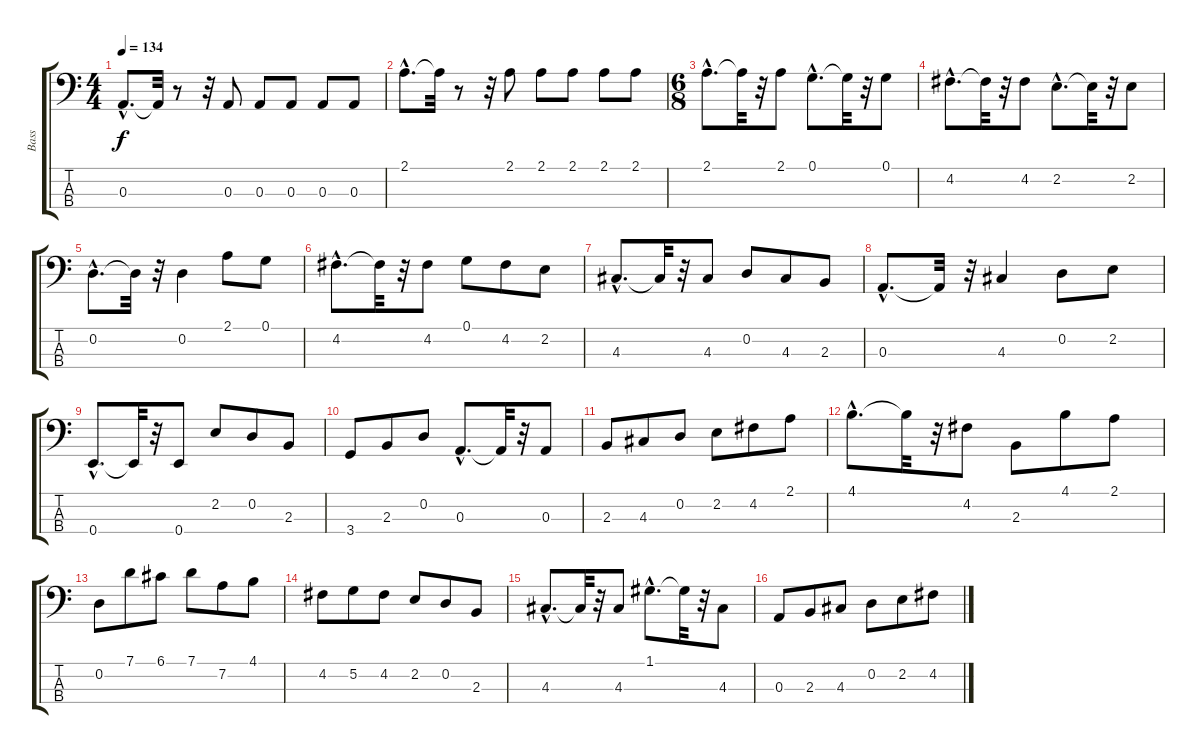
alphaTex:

\track ("Bass" "Bass") {instrument electricbassfinger}
\staff {score tabs}
\tuning (G2 D2 A1 E1) {hide}
\ts (4 4)
\tempo 134
\clef f4
\ks c
0.3{hac}.8{d dy f} 0.3{t}.32 r.8 r.32 0.3.8 0.3.8 0.3.8 0.3.8 0.3.8 |
2.1{hac}.8{d} 2.1{t}.32 r.8 r.32 2.1.8 2.1.8 2.1.8 2.1.8 2.1.8 |
\ts (6 8)
2.1{hac}.8{d} 2.1{t}.32 r.32 2.1.8 0.1{hac}.8{d} 0.1{t}.32 r.32 0.1.8 |
4.2{hac}.8{d} 4.2{t}.32 r.32 4.2.8 2.2{hac}.8{d} 2.2{t}.32 r.32 2.2.8 |
0.2{hac}.8{d} 0.2{t}.32 r.32 0.2.4 2.1.8 0.1.8 |
4.2{hac}.8{d} 4.2{t}.32 r.32 4.2.8 0.1.8 4.2.8 2.2.8 |
4.3{hac}.8{d} 4.3{t}.32 r.32 4.3.8 0.2.8 4.3.8 2.3.8 |
0.3{hac}.8{d} 0.3{t}.32 r.32 4.3.4 0.2.8 2.2.8 |
0.4{hac}.8{d} 0.4{t}.32 r.32 0.4.8 2.2.8 0.2.8 2.3.8 |
3.4.8 2.3.8 0.2.8 0.3{hac}.8{d} 0.3{t}.32 r.32 0.3.8 |
2.3.8 4.3.8 0.2.8 2.2.8 4.2.8 2.1.8 |
4.1{hac}.8{d} 4.1{t}.32 r.32 4.2.8 2.3.8 4.1.8 2.1.8 |
0.2.8 7.1.8 6.1.8 7.1.8 7.2.8 4.1.8 |
4.2.8 5.2.8 4.2.8 2.2.8 0.2.8 2.3.8 |
4.3{hac}.8{d} 4.3{t}.32 r.32 4.3.8 1.1{hac}.8{d} 1.1{t}.32 r.32 4.3.8 |
0.3.8 2.3.8 4.3.8 0.2.8 2.2.8 4.2.8
